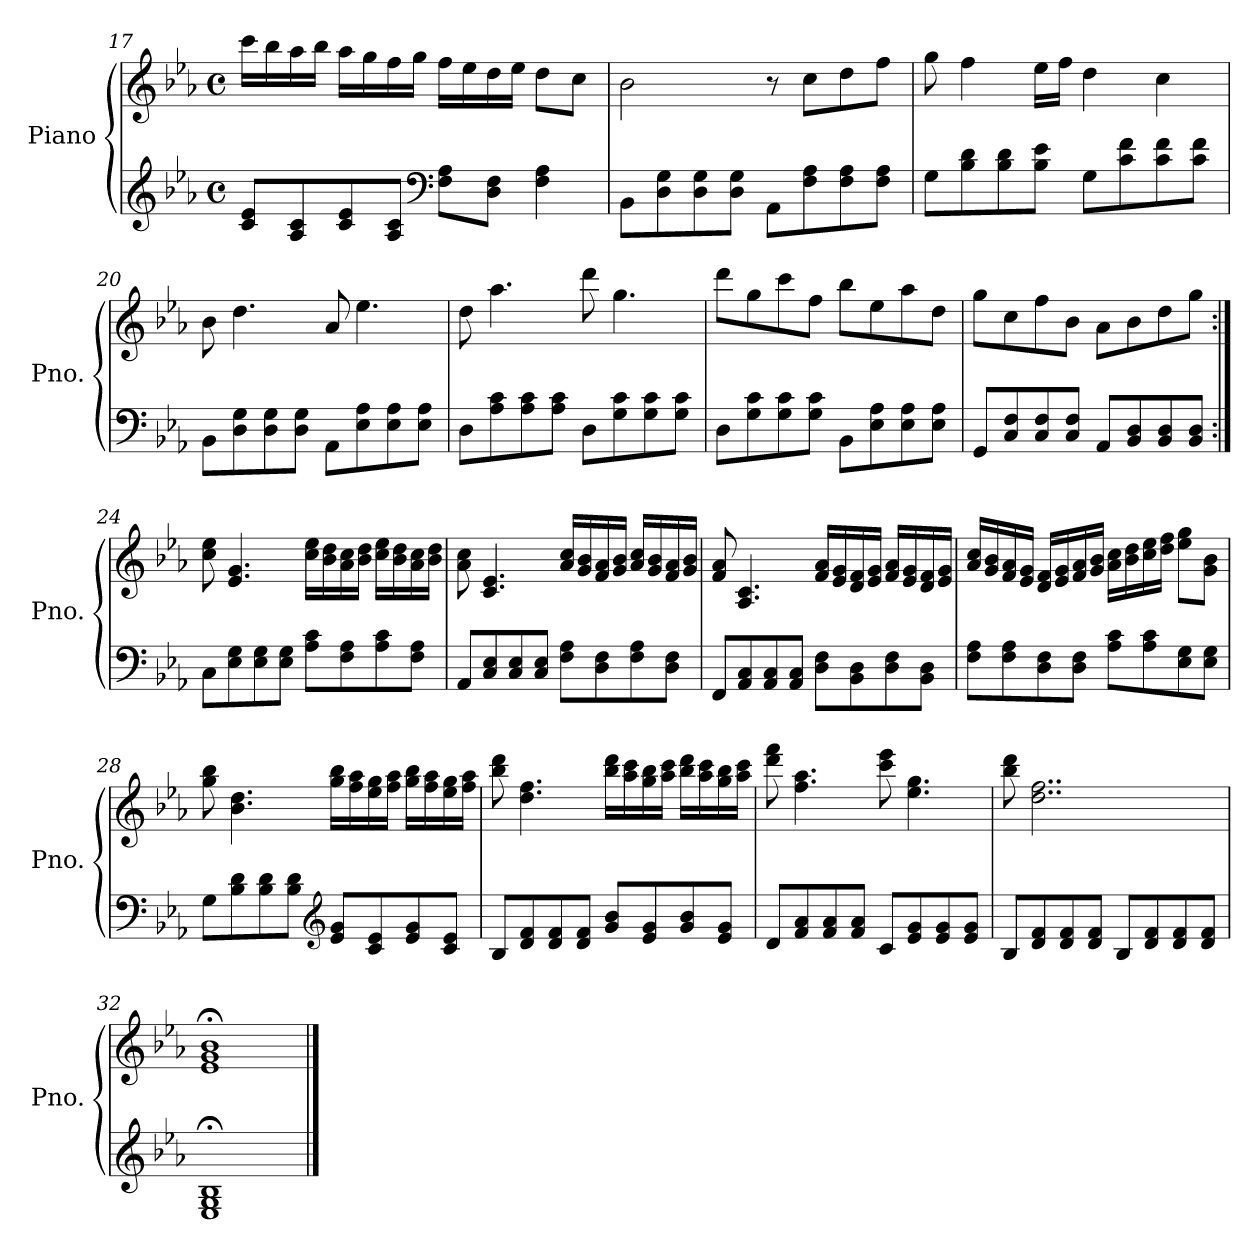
**kern	**kern
*part1	*part1
*staff2	*staff1
*I"Piano	*
*I'Pno.	*
!!LO:PB:g=z
*clefG2	*clefG2
*k[b-e-a-]	*k[b-e-a-]
*M4/4	*M4/4
*met(c)	*met(c)
=17	=17
8c/ 8e-/L	16ccc\LL
.	16bb-\
8A-/ 8c/	16aa-\
.	16bb-\JJ
8c/ 8e-/	16aa-\LL
.	16gg\
8A-/ 8c/J	16ff\
.	16gg\JJ
*clefF4	*
8F\ 8A-\L	16ff\LL
.	16ee-\
8D\ 8F\J	16dd\
.	16ee-\JJ
4F\ 4A-\	8dd\L
.	8cc\J
=18	=18
8BB-\L	2b-\
8D\ 8G\	.
8D\ 8G\	.
8D\ 8G\J	.
8AA-\L	8r
8F\ 8A-\	8cc\L
8F\ 8A-\	8dd\
8F\ 8A-\J	8ff\J
=19	=19
8G\L	8gg\
8B-\ 8d\	4ff\
8B-\ 8d\	.
8B-\ 8e-\J	16ee-\LL
.	16ff\JJ
8G\L	4dd\
8c\ 8f\	.
8c\ 8f\	4cc\
8c\ 8f\J	.
=20	=20
8BB-\L	8b-\
8D\ 8G\	4.dd\
8D\ 8G\	.
8D\ 8G\J	.
8AA-\L	8a-/
8E-\ 8A-\	4.ee-\
8E-\ 8A-\	.
8E-\ 8A-\J	.
!!LO:LB:g=z
=21	=21
8D\L	8dd\
8A-\ 8c\	4.aa-\
8A-\ 8c\	.
8A-\ 8c\J	.
8D\L	8ddd\
8G\ 8c\	4.gg\
8G\ 8c\	.
8G\ 8c\J	.
=22	=22
8D\L	8ddd\L
8G\ 8c\	8gg\
8G\ 8c\	8ccc\
8G\ 8c\J	8ff\J
8BB-\L	8bb-\L
8E-\ 8A-\	8ee-\
8E-\ 8A-\	8aa-\
8E-\ 8A-\J	8dd\J
=23	=23
8GG/L	8gg\L
8C/ 8F/	8cc\
8C/ 8F/	8ff\
8C/ 8F/J	8b-\J
8AA-/L	8a-\L
8BB-/ 8D/	8b-\
8BB-/ 8D/	8dd\
8BB-/ 8D/J	8gg\J
=24:|!	=24:|!
8C\L	8cc\ 8ee-\
8E-\ 8G\	4.e-/ 4.g/
8E-\ 8G\	.
8E-\ 8G\J	.
8A-\ 8c\L	16cc\ 16ee-\LL
.	16b-\ 16dd\
8F\ 8A-\	16a-\ 16cc\
.	16b-\ 16dd\JJ
8A-\ 8c\	16cc\ 16ee-\LL
.	16b-\ 16dd\
8F\ 8A-\J	16a-\ 16cc\
.	16b-\ 16dd\JJ
!!LO:LB:g=z
=25	=25
8AA-/L	8a-\ 8cc\
8C/ 8E-/	4.c/ 4.e-/
8C/ 8E-/	.
8C/ 8E-/J	.
8F\ 8A-\L	16a-/ 16cc/LL
.	16g/ 16b-/
8D\ 8F\	16f/ 16a-/
.	16g/ 16b-/JJ
8F\ 8A-\	16a-/ 16cc/LL
.	16g/ 16b-/
8D\ 8F\J	16f/ 16a-/
.	16g/ 16b-/JJ
=26	=26
8FF/L	8f/ 8a-/
8AA-/ 8C/	4.A-/ 4.c/
8AA-/ 8C/	.
8AA-/ 8C/J	.
8D\ 8F\L	16f/ 16a-/LL
.	16e-/ 16g/
8BB-\ 8D\	16d/ 16f/
.	16e-/ 16g/JJ
8D\ 8F\	16f/ 16a-/LL
.	16e-/ 16g/
8BB-\ 8D\J	16d/ 16f/
.	16e-/ 16g/JJ
=27	=27
8F\ 8A-\L	16a-/ 16cc/LL
.	16g/ 16b-/
8F\ 8A-\	16f/ 16a-/
.	16e-/ 16g/JJ
8D\ 8F\	16d/ 16f/LL
.	16e-/ 16g/
8D\ 8F\J	16f/ 16a-/
.	16g/ 16b-/JJ
8A-\ 8c\L	16a-\ 16cc\LL
.	16b-\ 16dd\
8A-\ 8c\	16cc\ 16ee-\
.	16dd\ 16ff\JJ
8E-\ 8G\	8ee-\ 8gg\L
8E-\ 8G\J	8g\ 8b-\J
!!LO:LB:g=z
=28	=28
8G\L	8gg\ 8bb-\
8B-\ 8d\	4.b-\ 4.dd\
8B-\ 8d\	.
8B-\ 8d\J	.
*clefG2	*
8e-/ 8g/L	16gg\ 16bb-\LL
.	16ff\ 16aa-\
8c/ 8e-/	16ee-\ 16gg\
.	16ff\ 16aa-\JJ
8e-/ 8g/	16gg\ 16bb-\LL
.	16ff\ 16aa-\
8c/ 8e-/J	16ee-\ 16gg\
.	16ff\ 16aa-\JJ
=29	=29
8B-/L	8bb-\ 8ddd\
8d/ 8f/	4.dd\ 4.ff\
8d/ 8f/	.
8d/ 8f/J	.
8g/ 8b-/L	16bb-\ 16ddd\LL
.	16aa-\ 16ccc\
8e-/ 8g/	16gg\ 16bb-\
.	16aa-\ 16ccc\JJ
8g/ 8b-/	16bb-\ 16ddd\LL
.	16aa-\ 16ccc\
8e-/ 8g/J	16gg\ 16bb-\
.	16aa-\ 16ccc\JJ
=30	=30
8d/L	8ddd\ 8fff\
8f/ 8a-/	4.ff\ 4.aa-\
8f/ 8a-/	.
8f/ 8a-/J	.
8c/L	8ccc\ 8eee-\
8e-/ 8g/	4.ee-\ 4.gg\
8e-/ 8g/	.
8e-/ 8g/J	.
!!LO:LB:g=z
=31	=31
8B-/L	8bb-\ 8ddd\
8d/ 8f/	2..dd\ 2..ff\
8d/ 8f/	.
8d/ 8f/J	.
8B-/L	.
8d/ 8f/	.
8d/ 8f/	.
8d/ 8f/J	.
=32	=32
1E-;< 1G;< 1B-;<	1e-;< 1g;< 1b-;<
==	==
*-	*-
